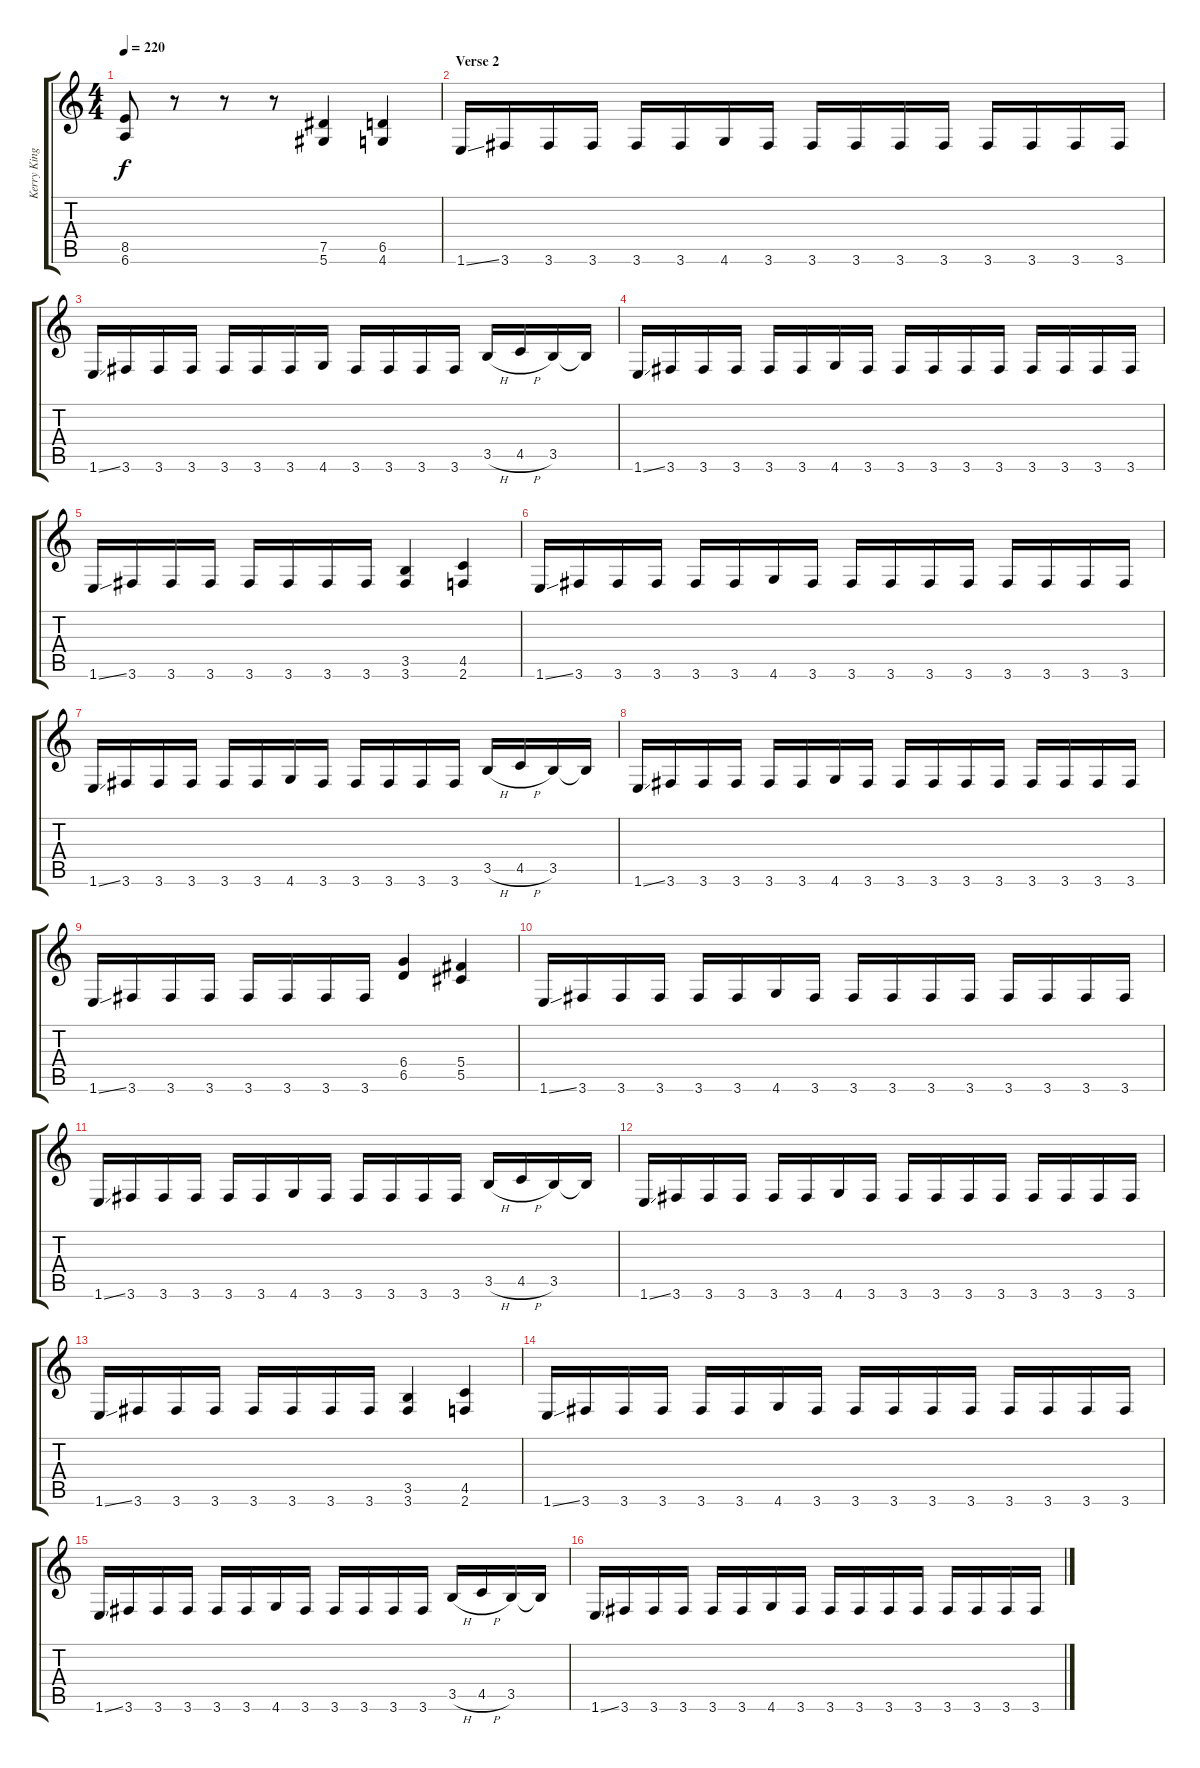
\track ("Kerry King" "Kerry King") {instrument distortionguitar}
\staff {score tabs}
\tuning (Eb4 Bb3 Gb3 Db3 Ab2 Eb2) {hide}
\ts (4 4)
\tempo 220
\clef g2
\ks c
(8.5 6.6).8{dy f} r.8 r.8 r.8 (7.5 5.6).4 (6.5 4.6).4 |
\section ("" "Verse 2")
1.6{ss}.16 3.6.16 3.6.16 3.6.16 3.6.16 3.6.16 4.6.16 3.6.16 3.6.16 3.6.16 3.6.16 3.6.16 3.6.16 3.6.16 3.6.16 3.6.16 |
1.6{ss}.16 3.6.16 3.6.16 3.6.16 3.6.16 3.6.16 3.6.16 4.6.16 3.6.16 3.6.16 3.6.16 3.6.16 3.5{h}.16 4.5{h}.16 3.5.16 3.5{t}.16 |
1.6{ss}.16 3.6.16 3.6.16 3.6.16 3.6.16 3.6.16 4.6.16 3.6.16 3.6.16 3.6.16 3.6.16 3.6.16 3.6.16 3.6.16 3.6.16 3.6.16 |
1.6{ss}.16 3.6.16 3.6.16 3.6.16 3.6.16 3.6.16 3.6.16 3.6.16 (3.5 3.6).4 (4.5 2.6).4 |
1.6{ss}.16 3.6.16 3.6.16 3.6.16 3.6.16 3.6.16 4.6.16 3.6.16 3.6.16 3.6.16 3.6.16 3.6.16 3.6.16 3.6.16 3.6.16 3.6.16 |
1.6{ss}.16 3.6.16 3.6.16 3.6.16 3.6.16 3.6.16 4.6.16 3.6.16 3.6.16 3.6.16 3.6.16 3.6.16 3.5{h}.16 4.5{h}.16 3.5.16 3.5{t}.16 |
1.6{ss}.16 3.6.16 3.6.16 3.6.16 3.6.16 3.6.16 4.6.16 3.6.16 3.6.16 3.6.16 3.6.16 3.6.16 3.6.16 3.6.16 3.6.16 3.6.16 |
1.6{ss}.16 3.6.16 3.6.16 3.6.16 3.6.16 3.6.16 3.6.16 3.6.16 (6.4 6.5).4 (5.4 5.5).4 |
1.6{ss}.16 3.6.16 3.6.16 3.6.16 3.6.16 3.6.16 4.6.16 3.6.16 3.6.16 3.6.16 3.6.16 3.6.16 3.6.16 3.6.16 3.6.16 3.6.16 |
1.6{ss}.16 3.6.16 3.6.16 3.6.16 3.6.16 3.6.16 4.6.16 3.6.16 3.6.16 3.6.16 3.6.16 3.6.16 3.5{h}.16 4.5{h}.16 3.5.16 3.5{t}.16 |
1.6{ss}.16 3.6.16 3.6.16 3.6.16 3.6.16 3.6.16 4.6.16 3.6.16 3.6.16 3.6.16 3.6.16 3.6.16 3.6.16 3.6.16 3.6.16 3.6.16 |
1.6{ss}.16 3.6.16 3.6.16 3.6.16 3.6.16 3.6.16 3.6.16 3.6.16 (3.5 3.6).4 (4.5 2.6).4 |
1.6{ss}.16 3.6.16 3.6.16 3.6.16 3.6.16 3.6.16 4.6.16 3.6.16 3.6.16 3.6.16 3.6.16 3.6.16 3.6.16 3.6.16 3.6.16 3.6.16 |
1.6{ss}.16 3.6.16 3.6.16 3.6.16 3.6.16 3.6.16 4.6.16 3.6.16 3.6.16 3.6.16 3.6.16 3.6.16 3.5{h}.16 4.5{h}.16 3.5.16 3.5{t}.16 |
1.6{ss}.16 3.6.16 3.6.16 3.6.16 3.6.16 3.6.16 4.6.16 3.6.16 3.6.16 3.6.16 3.6.16 3.6.16 3.6.16 3.6.16 3.6.16 3.6.16
